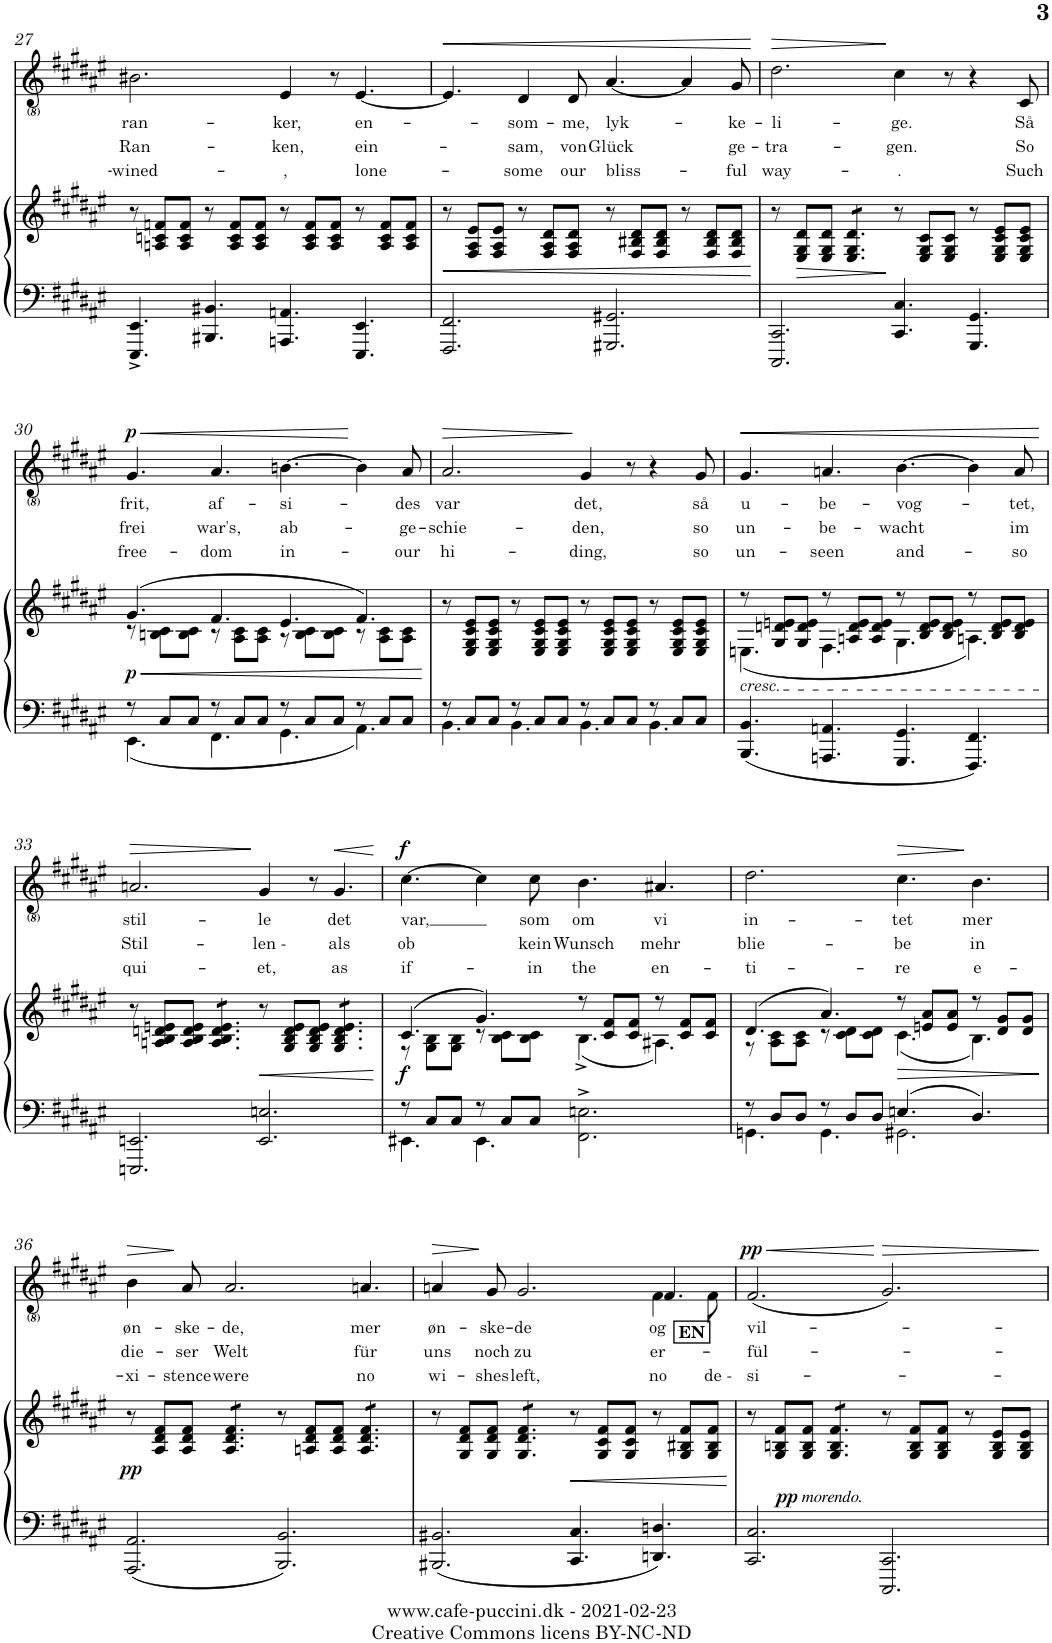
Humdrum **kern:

**kern	**kern	**dynam	**kern	**text	**text	**text	**dynam
*part2	*part2	*part2	*part1	*part1	*part1	*part1	*part1
*staff3	*staff2	*staff2/3	*staff1	*staff1	*staff1	*staff1	*staff1
*I"Piano	*	*	*I"Voice	*	*	*	*
*I'Pno	*	*	*	*	*	*	*
!!LO:PB:g=z
*clefF4	*clefG2	*	*clefG2	*	*	*	*
*k[f#c#g#d#a#e#]	*k[f#c#g#d#a#e#]	*	*k[f#c#g#d#a#e#]	*	*	*	*
*M12/8	*M12/8	*	*M12/8	*	*	*	*
=27	=27	=27	=27	=27	=27	=27	=27
!	!	!	!	!LO:LY:b	!LO:LY:b	!LO:LY:b	!
4.EEE#/^ 4.EE#/^	8r	.	2.b#X\	ran-	Ran-	-wined-	.
.	8An/ 8cn/ 8fn/L	.	.	.	.	.	.
.	8A/ 8c/ 8f/J	.	.	.	.	.	.
4.BBB#X/ 4.BB#X/	8r	.	.	.	.	.	.
.	8A/ 8c/ 8f/L	.	.	.	.	.	.
.	8A/ 8c/ 8f/J	.	.	.	.	.	.
!	!	!	!	!LO:LY:b	!LO:LY:b	!LO:LY:b	!
4.AAAn/ 4.AAn/	8r	.	4e#/	-ker,	-ken,	-,	.
.	8A/ 8c/ 8f/L	.	.	.	.	.	.
.	8A/ 8c/ 8f/J	.	8r	.	.	.	.
!	!	!	!	!LO:LY:b	!LO:LY:b	!LO:LY:b	!
4.EEE#/ 4.EE#/	8r	.	[4.e#/	en-	ein-	lone-	.
.	8A/ 8c/ 8f/L	.	.	.	.	.	.
.	8A/ 8c/ 8f/J	.	.	.	.	.	.
=28	=28	=28	=28	=28	=28	=28	=28
!	!	!LO:HP:b	!	!	!	!	!LO:HP:b
2.FFF#/ 2.FF#/	8r	<	4.e#/]	.	.	.	<
.	8F#/ 8A#/ 8e#/L	.	.	.	.	.	.
.	8F#/ 8A#/ 8e#/J	.	.	.	.	.	.
!	!	!	!	!LO:LY:b	!LO:LY:b	!LO:LY:b	!
.	8r	.	4d#/	-som-	-sam,	-some	.
.	8F#/ 8A#/ 8d#/L	.	.	.	.	.	.
!	!	!	!	!LO:LY:b	!LO:LY:b	!LO:LY:b	!
.	8F#/ 8A#/ 8d#/J	.	8d#/	-me,	von	our	.
!	!	!	!	!LO:LY:b	!LO:LY:b	!LO:LY:b	!
2.GGG#X/ 2.GG#X/	8r	.	[4.a#/	lyk-	Glück	bliss-	.
.	8F#/ 8B#X/ 8d#/L	.	.	.	.	.	.
.	8F#/ 8B#/ 8d#/J	.	.	.	.	.	.
.	8r	.	4a#/]	.	.	.	.
.	8F#/ 8B#/ 8d#/L	.	.	.	.	.	.
!	!	!	!	!LO:LY:b	!LO:LY:b	!LO:LY:b	!
.	8F#/ 8B#/ 8d#/J	.	8g#/	-ke-	ge-	-ful	.
.	.	[	.	.	.	.	[
=29	=29	=29	=29	=29	=29	=29	=29
!	!	!	!	!LO:LY:b	!LO:LY:b	!LO:LY:b	!LO:HP:b
2.CCC#/ 2.CC#/	8r	.	2.dd#\	-li-	-tra-	way-	>
!	!	!LO:HP:b	!	!	!	!	!
.	8E#/ 8G#/ 8d#/L	>	.	.	.	.	.
.	8E#/ 8G#/ 8d#/J	.	.	.	.	.	.
*	*tremolo	*	*	*	*	*	*
.	8E#/ 8G#/ 8d#/L	.	.	.	.	.	.
.	8E#/ 8G#/ 8d#/	.	.	.	.	.	.
.	8E#/ 8G#/ 8d#/J	.	.	.	.	.	.
*	*Xtremolo	*	*	*	*	*	*
!	!	!	!	!LO:LY:b	!LO:LY:b	!LO:LY:b	!
4.CC#/ 4.C#/	8r	]	4cc#\	-ge.	-gen.	-.	]
.	8E#/ 8G#/ 8c#/L	.	.	.	.	.	.
.	8E#/ 8G#/ 8c#/J	.	8r	.	.	.	.
4.GGG#/ 4.GG#/	8r	.	4r	.	.	.	.
.	8E#/ 8G#/ 8c#/ 8e#/L	.	.	.	.	.	.
!	!	!	!	!LO:LY:b	!LO:LY:b	!LO:LY:b	!
.	8E#/ 8G#/ 8c#/ 8e#/J	.	8c#/	Så	So	Such	.
!!LO:LB:g=z
=30	=30	=30	=30	=30	=30	=30	=30
*^	*	*	*	*	*	*	*
!	!	!	!LO:HP:b	!	!LO:LY:b	!LO:LY:b	!LO:LY:b	!LO:HP:b
*	*	*^	*	*	*	*	*	*
!	!	!	!	!LO:DY:n=1:b	!	!	!	!	!LO:DY:n=1:a
8r	4.EE#\	(4.g#/	8r	< p	4.g#/	frit,	frei	free-	< p
8C#/L	.	.	8Bn\ 8c#\L	.	.	.	.	.	.
8C#/J	.	.	8B\ 8c#\J	.	.	.	.	.	.
!	!	!	!	!	!	!LO:LY:b	!LO:LY:b	!LO:LY:b	!
8r	4.FF#\	4.f#/	8r	.	4.a#/	af-	war's,	-dom	.
8C#/L	.	.	8A#\ 8c#\L	.	.	.	.	.	.
8C#/J	.	.	8A#\ 8c#\J	.	.	.	.	.	.
!	!	!	!	!	!	!LO:LY:b	!LO:LY:b	!LO:LY:b	!
8r	4.GG#\	4.e#/	8r	.	[4.bn\	-si-	ab-	in-	.
8C#/L	.	.	8B\ 8c#\L	.	.	.	.	.	.
8C#/J	.	.	8B\ 8c#\J	.	.	.	.	.	.
8r	4.AA#\	4.f#/)	8r	.	4b\]	.	.	.	[
8C#/L	.	.	8A#\ 8c#\L	.	.	.	.	.	.
!	!	!	!	!	!	!LO:LY:b	!LO:LY:b	!LO:LY:b	!
8C#/J	.	.	8A#\ 8c#\J	.	8a#/	-des	-ge-	-our	.
*v	*v	*	*	*	*	*	*	*	*
*	*v	*v	*	*	*	*	*	*
.	.	[	.	.	.	.	.
=31	=31	=31	=31	=31	=31	=31	=31
*^	*	*	*	*	*	*	*
!	!	!	!	!	!LO:LY:b	!LO:LY:b	!LO:LY:b	!LO:HP:b
8r	4.BB\	8r	.	2.a#/	var	-schie-	hi-	>
8C#/L	.	8E#/ 8G#/ 8c#/ 8e#/L	.	.	.	.	.	.
8C#/J	.	8E#/ 8G#/ 8c#/ 8e#/J	.	.	.	.	.	.
8r	4.BB\	8r	.	.	.	.	.	.
8C#/L	.	8E#/ 8G#/ 8c#/ 8e#/L	.	.	.	.	.	.
8C#/J	.	8E#/ 8G#/ 8c#/ 8e#/J	.	.	.	.	.	.
!	!	!	!	!	!LO:LY:b	!LO:LY:b	!LO:LY:b	!
8r	4.BB\	8r	.	4g#/	det,	-den,	-ding,	]
8C#/L	.	8E#/ 8G#/ 8c#/ 8e#/L	.	.	.	.	.	.
8C#/J	.	8E#/ 8G#/ 8c#/ 8e#/J	.	8r	.	.	.	.
8r	4.BB\	8r	.	4r	.	.	.	.
8C#/L	.	8E#/ 8G#/ 8c#/ 8e#/L	.	.	.	.	.	.
!	!	!	!	!	!LO:LY:b	!LO:LY:b	!LO:LY:b	!
8C#/J	.	8E#/ 8G#/ 8c#/ 8e#/J	.	8g#/	så	so	so	.
*v	*v	*	*	*	*	*	*	*
=32	=32	=32	=32	=32	=32	=32	=32
*	*^	*	*	*	*	*	*
!	!LO:TX:b:i:t=cresc.	!	!	!	!	!	!	!
!	!	!	!	!	!LO:LY:b	!LO:LY:b	!LO:LY:b	!LO:HP:b
4.BBB/ 4.BB/	8r	(4.En\	.	4.g#/	u-	un-	un-	<
.	8G#/ 8dn/ 8en/L	.	.	.	.	.	.	.
.	8G#/ 8d/ 8e/J	.	.	.	.	.	.	.
!	!	!	!	!	!LO:LY:b	!LO:LY:b	!LO:LY:b	!
4.AAAn/ 4.AAn/	8r	4.F#\	.	4.an/	-be-	-be-	-seen	.
.	8An/ 8d/ 8e/L	.	.	.	.	.	.	.
.	8A/ 8d/ 8e/J	.	.	.	.	.	.	.
!	!	!	!	!	!LO:LY:b	!LO:LY:b	!LO:LY:b	!
4.GGG#/ 4.GG#/	8r	4.G#\	.	[4.b\	-vog-	-wacht	and-	.
.	8B/ 8d/ 8e/L	.	.	.	.	.	.	.
.	8B/ 8d/ 8e/J	.	.	.	.	.	.	.
4.FFF#/ 4.FF#/	8r	4.An\)	.	4b\]	.	.	.	.
.	8B/ 8d/ 8e/L	.	.	.	.	.	.	.
!	!	!	!	!	!LO:LY:b	!LO:LY:b	!LO:LY:b	!
.	8B/ 8d/ 8e/J	.	.	8a/	-tet,	im	-so	.
*	*v	*v	*	*	*	*	*	*
.	.	.	.	.	.	.	[
!!LO:LB:g=z
=33	=33	=33	=33	=33	=33	=33	=33
!	!	!	!	!LO:LY:b	!LO:LY:b	!LO:LY:b	!LO:HP:b
2.EEEn/ 2.EEn/	8r	.	2.an/	stil-	Stil-	qui-	>
.	8An/ 8B/ 8dn/ 8en/L	.	.	.	.	.	.
.	8A/ 8B/ 8d/ 8e/J	.	.	.	.	.	.
*	*tremolo	*	*	*	*	*	*
.	8A/ 8B/ 8d/ 8e/L	.	.	.	.	.	.
.	8A/ 8B/ 8d/ 8e/	.	.	.	.	.	.
.	8A/ 8B/ 8d/ 8e/J	.	.	.	.	.	.
*	*Xtremolo	*	*	*	*	*	*
!	!	!LO:HP:b	!	!LO:LY:b	!LO:LY:b	!LO:LY:b	!
2.EE/ 2.En/	8r	<	4g#/	-le	-len -	-et,	]
.	8G#/ 8B/ 8d/ 8e/L	.	.	.	.	.	.
.	8G#/ 8B/ 8d/ 8e/J	.	8r	.	.	.	.
!	!	!	!	!LO:LY:b	!LO:LY:b	!LO:LY:b	!LO:HP:b
*	*tremolo	*	*	*	*	*	*
.	8G#/ 8B/ 8d/ 8e/L	.	4.g#/	det	als	as	<
.	8G#/ 8B/ 8d/ 8e/	.	.	.	.	.	.
.	8G#/ 8B/ 8d/ 8e/J	.	.	.	.	.	.
*	*Xtremolo	*	*	*	*	*	*
.	.	[	.	.	.	.	[
=34	=34	=34	=34	=34	=34	=34	=34
*^	*^	*	*	*	*	*	*
!	!	!	!	!LO:DY:b	!	!LO:LY:b	!LO:LY:b	!LO:LY:b	!LO:DY:a
8r	4.EE#X\	(4.c#/	8r	f	[4.cc#\	-var,	ob	if-	f
8C#/L	.	.	8G#\ 8B\L	.	.	.	.	.	.
8C#/J	.	.	8G#\ 8B\J	.	.	.	.	.	.
8r	4.EE#\	4.g#/)	8r	.	4cc#\]	.	.	.	.
8C#/L	.	.	8B\ 8c#\L	.	.	.	.	.	.
!	!	!	!	!	!	!LO:LY:b	!LO:LY:b	!LO:LY:b	!
8C#/J	.	.	8B\ 8c#\J	.	8cc#\	som	kein	-in	.
!	!	!	!	!	!	!LO:LY:b	!LO:LY:b	!LO:LY:b	!
2.FF#\^> 2.En\^>	2.ryy	8r	(4.B^\	.	4.b\	om	Wunsch	the	.
.	.	8c#/ 8f#/L	.	.	.	.	.	.	.
.	.	8c#/ 8f#/J	.	.	.	.	.	.	.
!	!	!	!	!	!	!LO:LY:b	!LO:LY:b	!LO:LY:b	!
.	.	8r	4.A#X\)	.	4.a#X/	vi	mehr	en-	.
.	.	8c#/ 8f#/L	.	.	.	.	.	.	.
.	.	8c#/ 8f#/J	.	.	.	.	.	.	.
=35	=35	=35	=35	=35	=35	=35	=35	=35	=35
!	!	!	!	!	!	!LO:LY:b	!LO:LY:b	!LO:LY:b	!
8r	4.GGn\	(4.d#/	8r	.	2.dd#\	in-	blie-	-ti-	.
8D#/L	.	.	8A#\ 8c#\L	.	.	.	.	.	.
8D#/J	.	.	8A#\ 8c#\J	.	.	.	.	.	.
8r	4.GG\	4.a#/)	8r	.	.	.	.	.	.
8D#/L	.	.	8c#\ 8d#\L	.	.	.	.	.	.
8D#/J	.	.	8c#\ 8d#\J	.	.	.	.	.	.
!	!	!	!	!LO:HP:b	!	!LO:LY:b	!LO:LY:b	!LO:LY:b	!LO:HP:b
4.En/	2.GG#X\	8r	(4.c#\	>	4.cc#\	-tet	-be	-re	>
.	.	8en/ 8a#/L	.	.	.	.	.	.	.
.	.	8e/ 8a#/J	.	.	.	.	.	.	.
!	!	!	!	!	!	!LO:LY:b	!LO:LY:b	!LO:LY:b	!
4.D#/	.	8r	4.B\)	.	4.b\	mer	in	e-	]
.	.	8d#/ 8g#/L	.	.	.	.	.	.	.
.	.	8d#/ 8g#/J	.	.	.	.	.	.	.
*v	*v	*	*	*	*	*	*	*	*
*	*v	*v	*	*	*	*	*	*
.	.	]	.	.	.	.	.
!!LO:LB:g=z
=36	=36	=36	=36	=36	=36	=36	=36
!	!	!LO:DY:b	!	!LO:LY:b	!LO:LY:b	!LO:LY:b	!LO:HP:b
2.AAA#/ 2.AA#/	8r	pp	4b\	øn-	die-	-xi-	>
.	8A#/ 8d#/ 8f#/L	.	.	.	.	.	.
!	!	!	!	!LO:LY:b	!LO:LY:b	!LO:LY:b	!
.	8A#/ 8d#/ 8f#/J	.	8a#/	-ske-	-ser	-stence	]
!	!	!	!	!LO:LY:b	!LO:LY:b	!LO:LY:b	!
*	*tremolo	*	*	*	*	*	*
.	8A#/ 8d#/ 8f#/L	.	2.a#/	-de,	Welt	were	.
.	8A#/ 8d#/ 8f#/	.	.	.	.	.	.
.	8A#/ 8d#/ 8f#/J	.	.	.	.	.	.
*	*Xtremolo	*	*	*	*	*	*
2.BBB/ 2.BB/	8r	.	.	.	.	.	.
.	8An/ 8d#/ 8f#/L	.	.	.	.	.	.
.	8A/ 8d#/ 8f#/J	.	.	.	.	.	.
!	!	!	!	!LO:LY:b	!LO:LY:b	!LO:LY:b	!
*	*tremolo	*	*	*	*	*	*
.	8A/ 8d#/ 8f#/L	.	4.an/	mer	für	no	.
.	8A/ 8d#/ 8f#/	.	.	.	.	.	.
.	8A/ 8d#/ 8f#/J	.	.	.	.	.	.
*	*Xtremolo	*	*	*	*	*	*
!!LO:REH:place=s1:b:B:cj:t=EN:qo=4.5
=37	=37	=37	=37	=37	=37	=37	=37
!	!	!	!	!LO:LY:b	!LO:LY:b	!LO:LY:b	!LO:HP:b
*	*	*	*^	*	*	*	*
2.BBB#X/ 2.BB#X/	8r	.	4an/	8ryy	øn-	uns	wi-	>
*	*	*	*v	*v	*	*	*	*
.	8G#/ 8d#/ 8f#/L	.	.	.	.	.	.
!	!	!	!	!LO:LY:b	!LO:LY:b	!LO:LY:b	!
.	8G#/ 8d#/ 8f#/J	.	8g#/	-ske-	noch	-shes	]
!	!	!	!	!LO:LY:b	!LO:LY:b	!LO:LY:b	!
*	*tremolo	*	*	*	*	*	*
.	8G#/ 8d#/ 8f#/L	.	2.g#/	-de	zu	left,	.
.	8G#/ 8d#/ 8f#/	.	.	.	.	.	.
.	8G#/ 8d#/ 8f#/J	.	.	.	.	.	.
*	*Xtremolo	*	*	*	*	*	*
!	!	!LO:HP:b	!	!	!	!	!
4.CC#/ 4.C#/	8r	<	.	.	.	.	.
.	8G#/ 8c#/ 8f#/L	.	.	.	.	.	.
.	8G#/ 8c#/ 8f#/J	.	.	.	.	.	.
!	!	!	!	!LO:LY:b	!LO:LY:b	!	!
*	*	*	*^	*	*	*	*
!	!	!	!	!	!	!	!LO:LY:b	!
4.DDn/ 4.Dn/	8r	.	4.f#/	4f#\	.	.	no	.
.	8G#/ 8B#X/ 8f#/L	.	.	.	.	.	.	.
!	!	!	!	!	!	!	!LO:LY:b	!
.	8G#/ 8B#/ 8f#/J	.	.	8f#\	.	.	de -	.
*	*	*	*v	*v	*	*	*	*
.	.	[	.	.	.	.	.
=38	=38	=38	=38	=38	=38	=38	=38
!	!	!	!	!LO:LY:b	!LO:LY:b	!LO:LY:b	!LO:HP:b
!	!	!	!	!	!	!	!LO:DY:n=1:a
2.CC#/ 2.C#/	8r	.	(2.f#/	vil-	-fül-	si-	< pp
!	!	!LO:DY:b	!	!	!	!	!
!	!	!LO:DY:n=1:b	!	!	!	!	!
.	8G#/ 8Bn/ 8f#/L	pp other-dynamics	.	.	.	.	.
.	8G#/ 8B/ 8f#/J	.	.	.	.	.	.
*	*tremolo	*	*	*	*	*	*
.	8G#/ 8B/ 8f#/L	.	.	.	.	.	.
.	8G#/ 8B/ 8f#/	.	.	.	.	.	.
.	8G#/ 8B/ 8f#/J	.	.	.	.	.	.
*	*Xtremolo	*	*	*	*	*	*
!	!	!	!	!	!	!	!LO:HP:n=1:b
2.CCC#/ 2.CC#/	8r	.	2.g#/)	.	.	.	[ >
.	8G#/ 8B/ 8f#/L	.	.	.	.	.	.
.	8G#/ 8B/ 8f#/J	.	.	.	.	.	.
.	8r	.	.	.	.	.	.
.	8G#/ 8B/ 8e#/L	.	.	.	.	.	.
.	8G#/ 8B/ 8e#/J	.	.	.	.	.	.
.	.	.	.	.	.	.	]
=	=	=	=	=	=	=	=
*-	*-	*-	*-	*-	*-	*-	*-
